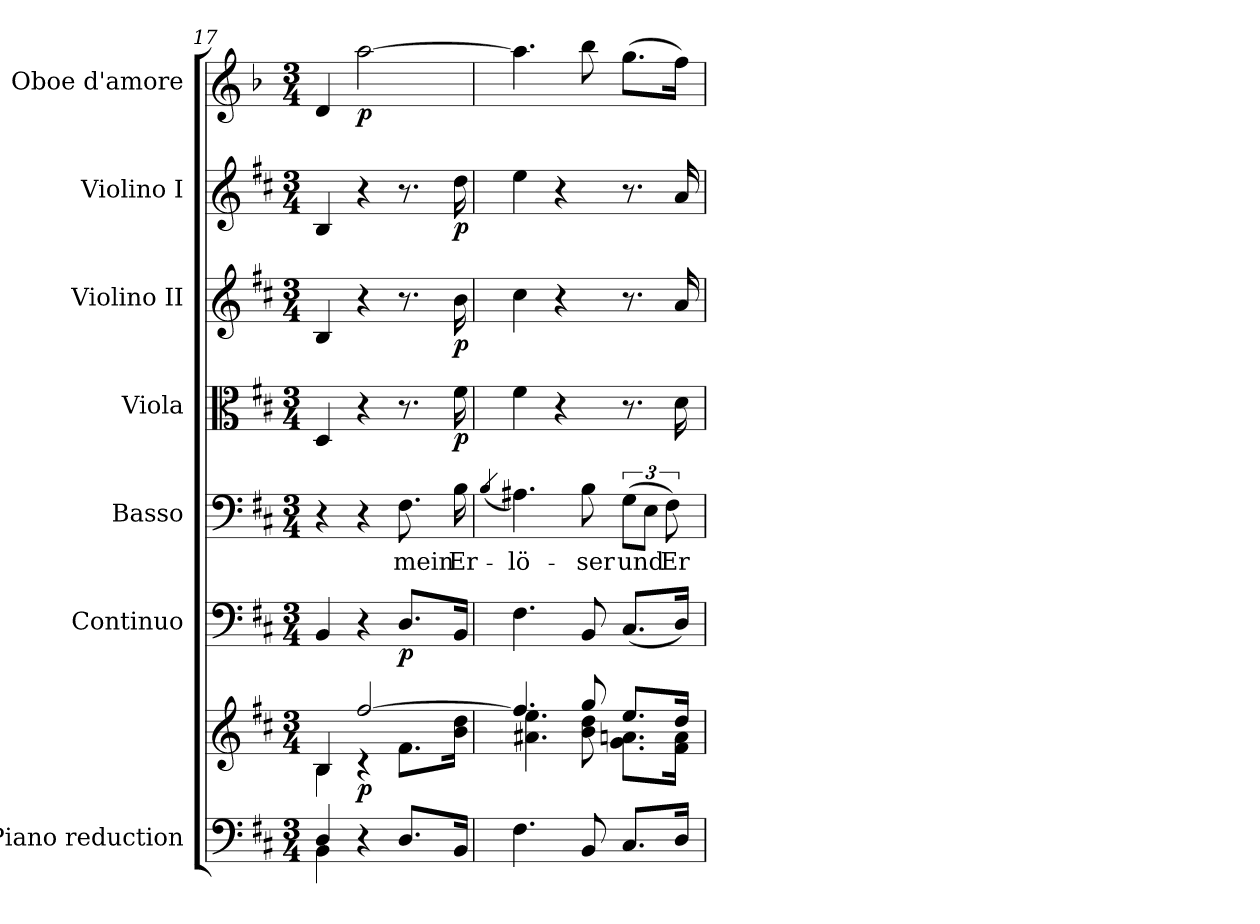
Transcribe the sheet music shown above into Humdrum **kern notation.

**kern	**kern	**dynam	**kern	**dynam	**kern	**text	**kern	**dynam	**kern	**dynam	**kern	**dynam	**kern	**dynam
*part7	*part7	*part7	*part6	*part6	*part5	*part5	*part4	*part4	*part3	*part3	*part2	*part2	*part1	*part1
*staff8	*staff7	*staff7/8	*staff6	*staff6	*staff5	*staff5	*staff4	*staff4	*staff3	*staff3	*staff2	*staff2	*staff1	*staff1
*I"Piano reduction	*	*	*I"Continuo	*	*I"Basso	*	*I"Viola	*	*I"Violino II	*	*I"Violino I	*	*I"Oboe d'amore	*
*I'Pno	*	*	*	*	*	*	*	*	*	*	*	*	*I'Ob	*
*clefF4	*clefG2	*	*clefF4	*	*clefF4	*	*clefC3	*	*clefG2	*	*clefG2	*	*clefG2	*
*	*	*	*	*	*	*	*	*	*	*	*	*	*ITrd2c3	*
*k[f#c#]	*k[f#c#]	*	*k[f#c#]	*	*k[f#c#]	*	*k[f#c#]	*	*k[f#c#]	*	*k[f#c#]	*	*k[f#c#]	*
*M3/4	*M3/4	*	*M3/4	*	*M3/4	*	*M3/4	*	*M3/4	*	*M3/4	*	*M3/4	*
=17	=17	=17	=17	=17	=17	=17	=17	=17	=17	=17	=17	=17	=17	=17
*^	*^	*	*	*	*	*	*	*	*	*	*	*	*	*
4D/	4BB\	4B/	4B\	.	4BB/	.	4r	.	4D/	.	4B/	.	4B/	.	4B/	.
!	!	!	!	!LO:DY:b	!	!	!	!	!	!	!	!	!	!	!	!LO:DY:b
4r	4ryy	[2ff#/	4r	p	4r	.	4r	.	4r	.	4r	.	4r	.	[2ff#\	p
!	!	!	!	!	!	!LO:DY:b	!	!LO:LY:b	!	!	!	!	!	!	!	!
8.D/L	4ryy	.	8.f#\L	.	8.D/L	p	8.F#\	mein	8.r	.	8.r	.	8.r	.	.	.
!	!	!	!	!	!	!	!	!LO:LY:b	!	!LO:DY:b	!	!LO:DY:b	!	!LO:DY:b	!	!
16BB/Jk	.	.	16b\ 16dd\Jk	.	16BB/Jk	.	16B\	Er-	16f#\	p	16b\	p	16dd\	p	.	.
*v	*v	*	*	*	*	*	*	*	*	*	*	*	*	*	*	*
=18	=18	=18	=18	=18	=18	=18	=18	=18	=18	=18	=18	=18	=18	=18	=18
.	.	.	.	.	.	(<4qB/	.	.	.	.	.	.	.	.	.
!	!	!	!	!	!	!	!LO:LY:b	!	!	!	!	!	!	!	!
4.F#\	4.ff#/]	4.a#X\ 4.ee\	.	4.F#\	.	4.A#X\)	lö-	4f#\	.	4cc#\	.	4ee\	.	4.ff#\]	.
.	.	.	.	.	.	.	.	4r	.	4r	.	4r	.	.	.
!	!	!	!	!	!	!	!LO:LY:b	!	!	!	!	!	!	!	!
8BB/	8gg/	8b\ 8dd\	.	8BB/	.	8B\	ser	.	.	.	.	.	.	8gg\	.
!	!	!	!	!	!	!	!LO:LY:b	!	!	!	!	!	!	!	!
8.C#/L	8.ee/L	8.g\ 8.an\L	.	(<8.C#/L	.	(>12G\L	und	8.r	.	8.r	.	8.r	.	(>8.ee\L	.
.	.	.	.	.	.	12E\J	.	.	.	.	.	.	.	.	.
!	!	!	!	!	!	!	!LO:LY:b	!	!	!	!	!	!	!	!
.	.	.	.	.	.	12F#\)	Er-	.	.	.	.	.	.	.	.
16D/Jk	16dd/Jk	16f#\ 16a\Jk	.	16D/Jk)	.	.	.	16d\	.	16a/	.	16a/	.	16dd\Jk)	.
*	*v	*v	*	*	*	*	*	*	*	*	*	*	*	*	*
=	=	=	=	=	=	=	=	=	=	=	=	=	=	=
*-	*-	*-	*-	*-	*-	*-	*-	*-	*-	*-	*-	*-	*-	*-
